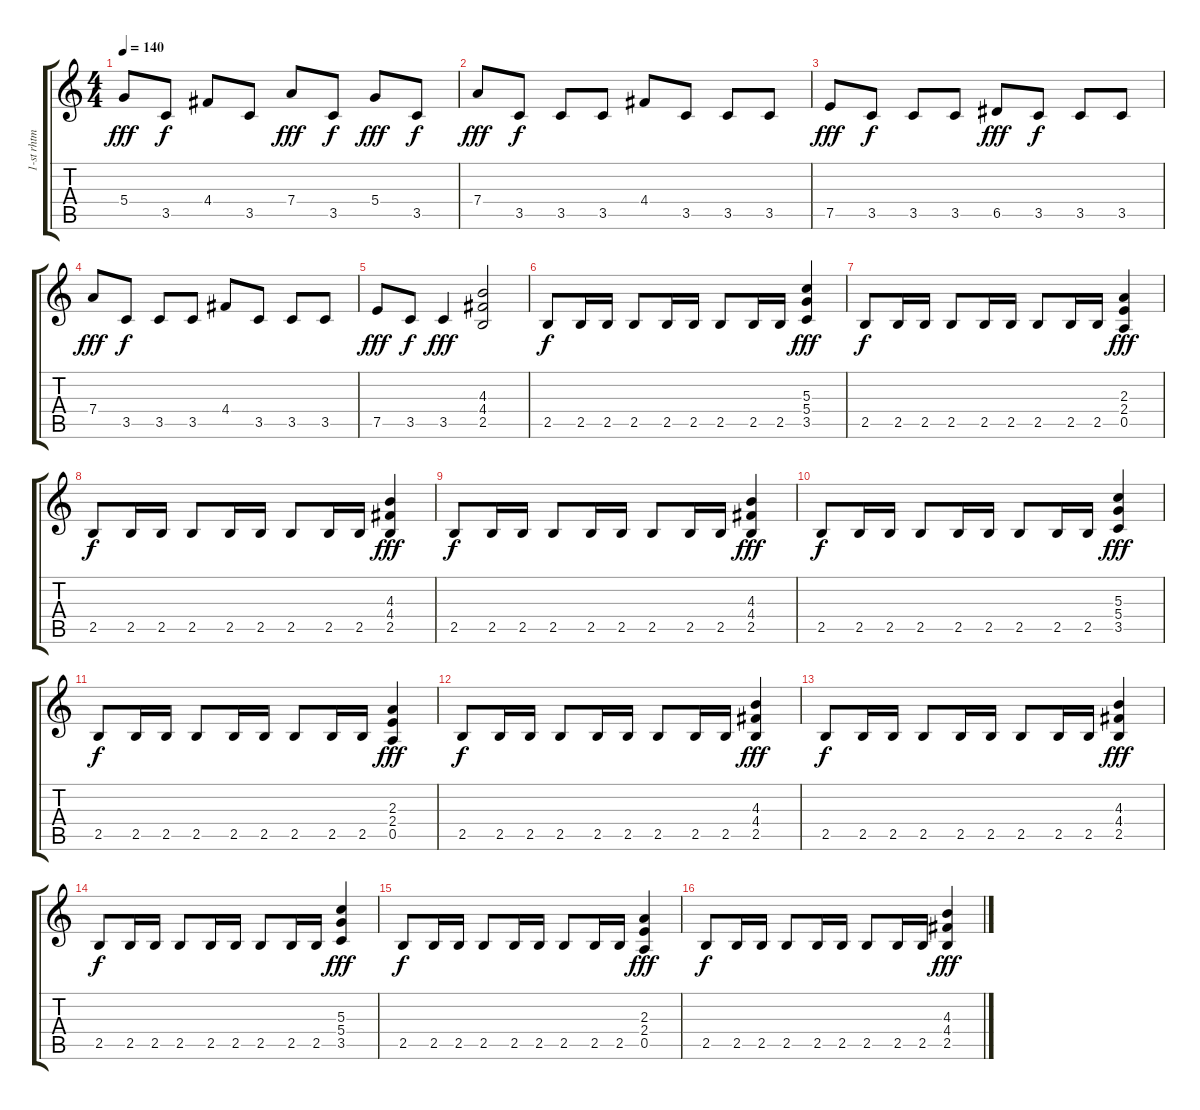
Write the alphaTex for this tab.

\track ("1-st rhtm gtr" "1-st rhtm ") {instrument distortionguitar}
\staff {score tabs}
\tuning (E4 B3 G3 D3 A2 E2) {hide}
\ts (4 4)
\tempo 140
\clef g2
\ks c
5.4.8{dy fff} 3.5.8{dy f} 4.4.8 3.5.8 7.4.8{dy fff} 3.5.8{dy f} 5.4.8{dy fff} 3.5.8{dy f} |
7.4.8{dy fff} 3.5.8{dy f} 3.5.8 3.5.8 4.4.8 3.5.8 3.5.8 3.5.8 |
7.5.8{dy fff} 3.5.8{dy f} 3.5.8 3.5.8 6.5.8{dy fff} 3.5.8{dy f} 3.5.8 3.5.8 |
7.4.8{dy fff} 3.5.8{dy f} 3.5.8 3.5.8 4.4.8 3.5.8 3.5.8 3.5.8 |
7.5.8{dy fff} 3.5.8{dy f} 3.5.4{dy fff} (4.3 4.4 2.5).2 |
2.5.8{dy f} 2.5.16 2.5.16 2.5.8 2.5.16 2.5.16 2.5.8 2.5.16 2.5.16 (5.3 5.4 3.5).4{dy fff} |
2.5.8{dy f} 2.5.16 2.5.16 2.5.8 2.5.16 2.5.16 2.5.8 2.5.16 2.5.16 (2.3 2.4 0.5).4{dy fff} |
2.5.8{dy f} 2.5.16 2.5.16 2.5.8 2.5.16 2.5.16 2.5.8 2.5.16 2.5.16 (4.3 4.4 2.5).4{dy fff} |
2.5.8{dy f} 2.5.16 2.5.16 2.5.8 2.5.16 2.5.16 2.5.8 2.5.16 2.5.16 (4.3 4.4 2.5).4{dy fff} |
2.5.8{dy f} 2.5.16 2.5.16 2.5.8 2.5.16 2.5.16 2.5.8 2.5.16 2.5.16 (5.3 5.4 3.5).4{dy fff} |
2.5.8{dy f} 2.5.16 2.5.16 2.5.8 2.5.16 2.5.16 2.5.8 2.5.16 2.5.16 (2.3 2.4 0.5).4{dy fff} |
2.5.8{dy f} 2.5.16 2.5.16 2.5.8 2.5.16 2.5.16 2.5.8 2.5.16 2.5.16 (4.3 4.4 2.5).4{dy fff} |
2.5.8{dy f} 2.5.16 2.5.16 2.5.8 2.5.16 2.5.16 2.5.8 2.5.16 2.5.16 (4.3 4.4 2.5).4{dy fff} |
2.5.8{dy f} 2.5.16 2.5.16 2.5.8 2.5.16 2.5.16 2.5.8 2.5.16 2.5.16 (5.3 5.4 3.5).4{dy fff} |
2.5.8{dy f} 2.5.16 2.5.16 2.5.8 2.5.16 2.5.16 2.5.8 2.5.16 2.5.16 (2.3 2.4 0.5).4{dy fff} |
2.5.8{dy f} 2.5.16 2.5.16 2.5.8 2.5.16 2.5.16 2.5.8 2.5.16 2.5.16 (4.3 4.4 2.5).4{dy fff}
